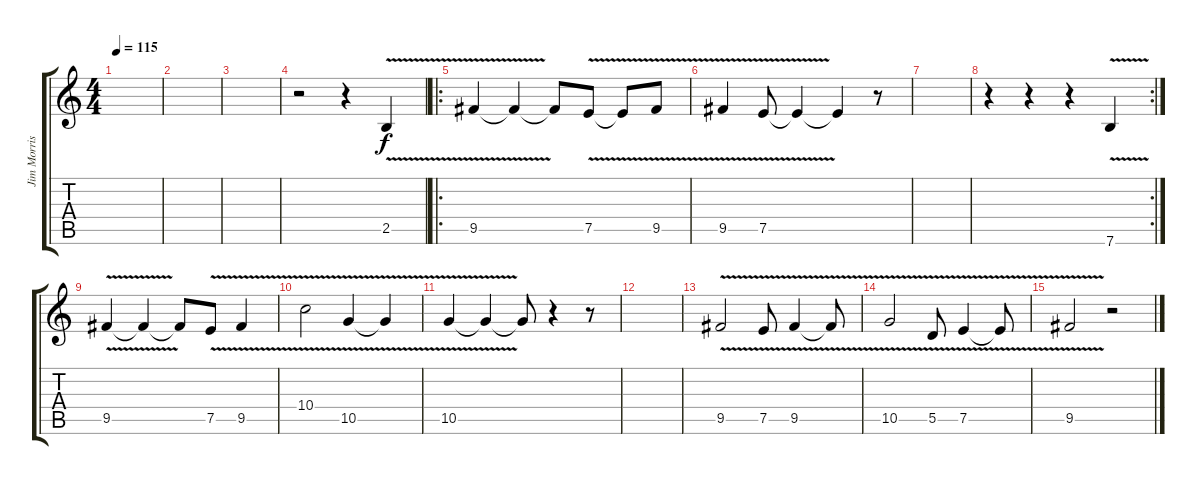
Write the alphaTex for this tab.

\track ("Jim Morrison" "Jim Morris") {instrument contrabass}
\staff {score tabs}
\tuning (E4 B3 G3 D3 A2 E2) {hide}
\ts (4 4)
\tempo 115
\clef g2
\ks c
|
|
|
r.2 r.4 2.5{v}.4 |
\ro
9.5{v}.4 9.5{t}.4 9.5{t}.8 7.5{v}.8 7.5{t}.8 9.5{v}.8 |
9.5{v}.4 7.5{v}.8 7.5{t}.4 7.5{t}.4 r.8 |
|
\rc 2
r.4 r.4 r.4 7.6{v}.4 |
9.5{v}.4 9.5{t}.4 9.5{t}.8 7.5{v}.8 9.5{v}.4 |
10.4{v}.2 10.5{v}.4 10.5{t}.4 |
10.5{v}.4 10.5{t}.4 10.5{t}.8 r.4 r.8 |
|
9.5{v}.2 7.5{v}.8 9.5{v}.4 9.5{t}.8 |
10.5{v}.2 5.5{v}.8 7.5{v}.4 7.5{t}.8 |
9.5{v}.2 r.2
